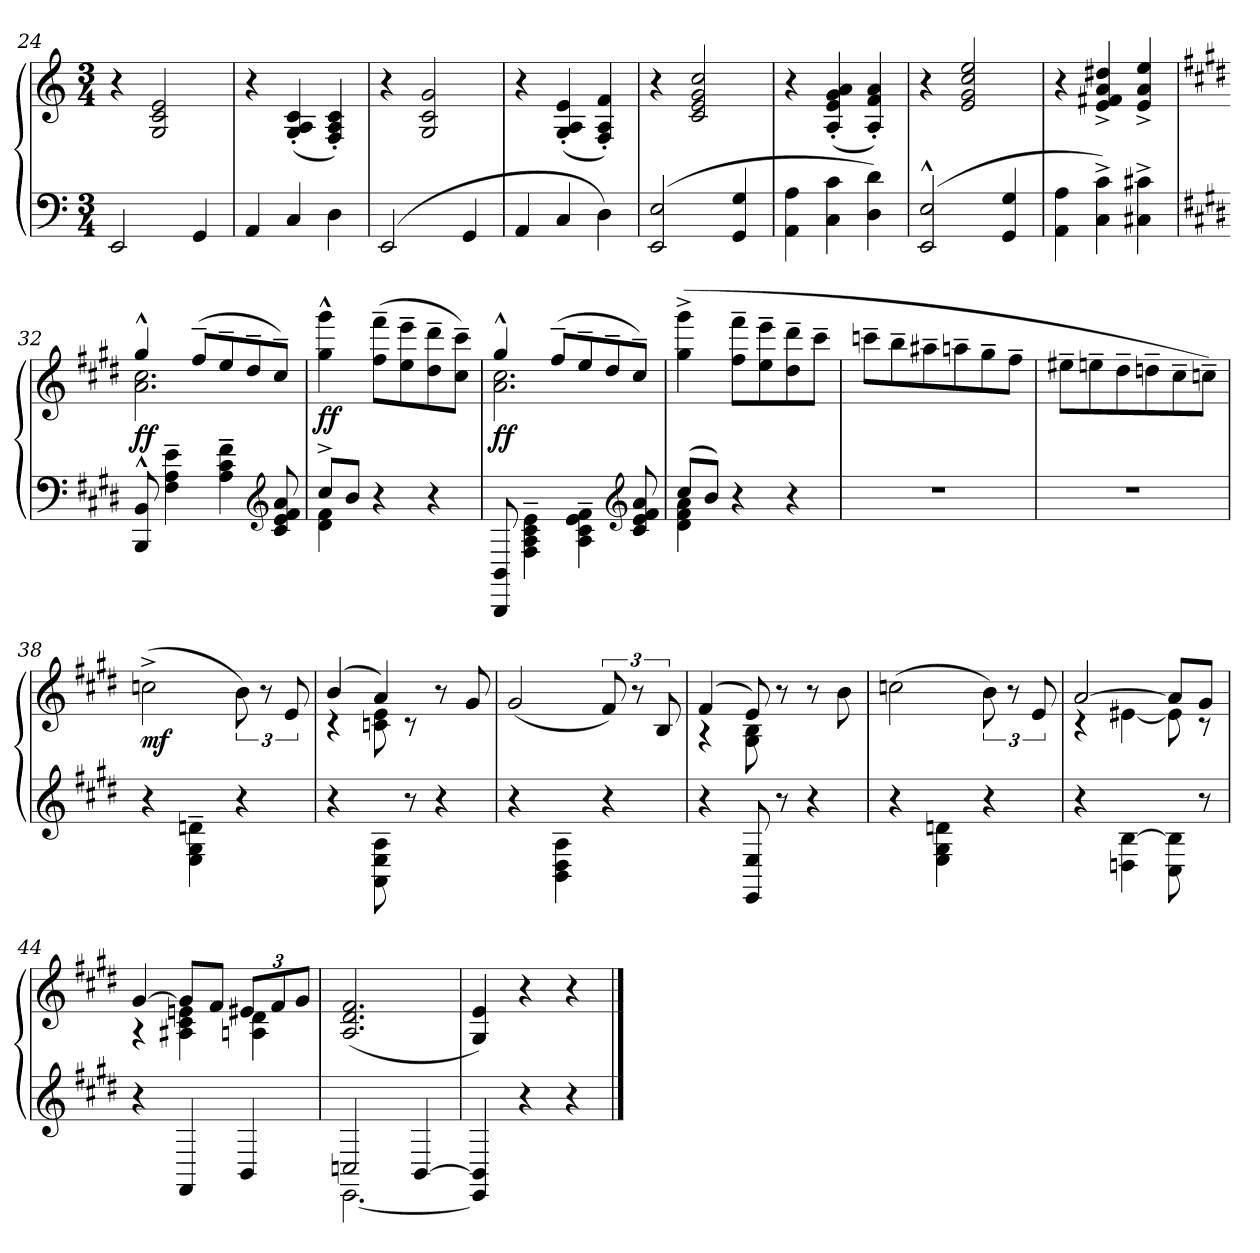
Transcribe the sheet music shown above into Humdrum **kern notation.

**kern	**kern	**dynam
*part1	*part1	*part1
*staff2	*staff1	*staff1/2
*clefF4	*clefG2	*
*k[]	*k[]	*
*C:	*C:	*
*M3/4	*M3/4	*
=24	=24	=24
2EE/	4r	.
.	2G/ 2c/ 2e/	.
4GG/	.	.
!!LO:PB:g=z
=25	=25	=25
4AA/	4r	.
4C/	(<4G'/ 4A'/ 4c'/	.
4D\	4F'/ 4A'/ 4c'/)	.
=26	=26	=26
(>2EE/	4r	.
.	2G/ 2c/ 2g/	.
4GG/	.	.
=27	=27	=27
4AA/	4r	.
4C/	(<4G'/ 4A'/ 4e'/	.
4D\)	4F'/ 4A'/ 4f'/)	.
=28	=28	=28
(>2EE/ 2E/	4r	.
.	2c/ 2e/ 2g/ 2cc/	.
4GG/ 4G/	.	.
=29	=29	=29
4AA\ 4A\	4r	.
4C\ 4c\	(<4A'/ 4e'/ 4g'/ 4a'/	.
4D\ 4d\)	4A'/ 4f'/ 4a'/)	.
=30	=30	=30
(>2EE^^/ 2E^^/	4r	.
.	2e/ 2g/ 2cc/ 2ee/	.
4GG/ 4G/	.	.
=31	=31	=31
4AA\ 4A\	4r	.
4C^\ 4c^\)	4e^/ 4f#X^/ 4a^/ 4dd#X^/	.
4C#X^\ 4c#X^\	4e^/ 4a^/ 4ee^/	.
=32	=32	=32
*k[f#c#g#d#]	*k[f#c#g#d#]	*
*E:	*E:	*
*	*^	*
!	!	!	!LO:DY:b
8BBB^^/ 8BB^^/	4gg#^^/	2.a\ 2.cc#\	ff
4F#~\ 4A~\ 4e~\	.	.	.
.	(>8ff#~/L	.	.
4A~\ 4c#~\ 4f#~\	8ee~/	.	.
.	8dd#~/	.	.
*clefG2	*	*	*
8c#/ 8e/ 8f#/ 8a/	8cc#~/J)	.	.
*	*v	*v	*
=33	=33	=33
*^	*	*
!	!	!	!LO:DY:b
8cc#^/L	4d#\ 4f#\	4gg#^^\ 4ggg#^^\	ff
8b/J	.	.	.
4r	2ryy	(>8ff#~\ 8fff#~\L	.
.	.	8ee~\ 8eee~\	.
4r	.	8dd#~\ 8ddd#~\	.
.	.	8cc#~\ 8ccc#~\J)	.
*v	*v	*	*
=34	=34	=34
*	*^	*
!	!	!	!LO:DY:b
8BBB/ 8BB/	4gg#^^/	2.a\ 2.cc#\	ff
4F#~\ 4A~\ 4c#~\ 4e~\	.	.	.
.	(>8ff#~/L	.	.
4A~\ 4c#~\ 4e~\ 4f#~\	8ee~/	.	.
.	8dd#~/	.	.
*clefG2	*	*	*
8c#/ 8e/ 8f#/ 8a/	8cc#~/J)	.	.
*	*v	*v	*
=35	=35	=35
*^	*	*
(>8cc#/L	4d#\ 4f#\ 4a\	(>4gg#^\ 4ggg#^\	.
8b/J)	.	.	.
4r	2ryy	8ff#~\ 8fff#~\L	.
.	.	8ee~\ 8eee~\	.
4r	.	8dd#~\ 8ddd#~\	.
.	.	8ccc#~\J	.
*v	*v	*	*
=36	=36	=36
2.r	8cccn~\L	.
.	8bb~\	.
.	8aa#X~\	.
.	8aan~\	.
.	8gg#~\	.
.	8ff#~\J	.
!!LO:LB:g=z
=37	=37	=37
2.r	8ee#X~\L	.
.	8een~\	.
.	8dd#~\	.
.	8ddn~\	.
.	8cc#~\	.
.	8ccn~\J)	.
=38	=38	=38
!	!	!LO:DY:b
4r	(>2ccn^\	mf
4E~\ 4G#~\ 4dn~\	.	.
4r	12b\)	.
.	12r	.
.	12e/	.
=39	=39	=39
*	*^	*
4r	(>4b/	4r	.
8AA\ 8E\ 8A\	4a/)	8cn\ 8e\	.
8r	.	8r	.
4r	8r	4ryy	.
.	8g#/	.	.
*	*v	*v	*
=40	=40	=40
4r	(<2g#/	.
4BB\ 4D#\ 4A\	.	.
4r	12f#/)	.
.	12r	.
.	12B/	.
=41	=41	=41
*	*^	*
4r	(>4f#/	4r	.
8EE/ 8E/	8e/)	8G#\ 8B\	.
8r	8r	4.ryy	.
4r	8r	.	.
.	8b\	.	.
*	*v	*v	*
=42	=42	=42
4r	(>2ccn\	.
4E\ 4G#\ 4dn\	.	.
4r	12b\)	.
.	12r	.
.	12e/	.
!!LO:LB:g=z
=43	=43	=43
*	*^	*
4r	[2a/	4r	.
4Dn\ [4B\	.	[4e#X\	.
8C#\ 8B]\	8a/L]	8e#\]	.
8r	8g#/J	8r	.
=44	=44	=44	=44
4r	[4g#/	4r	.
4FF#/	8g#/L]	4A#X\ 4c#\ 4en\	.
.	8f#/J	.	.
4BB/	12e#X/L	4An\ 4d#\	.
.	12f#/	.	.
.	12g#/J	.	.
*	*v	*v	*
=45	=45	=45
*^	*	*
2Cn/	[2.EE\	(<2.A/ 2.d#/ 2.f#/	.
[4BB/	.	.	.
*v	*v	*	*
=46	=46	=46
4EE]/ 4BB]/	4G#/ 4e/)	.
4r	4r	.
4r	4r	.
==	==	==
*-	*-	*-
